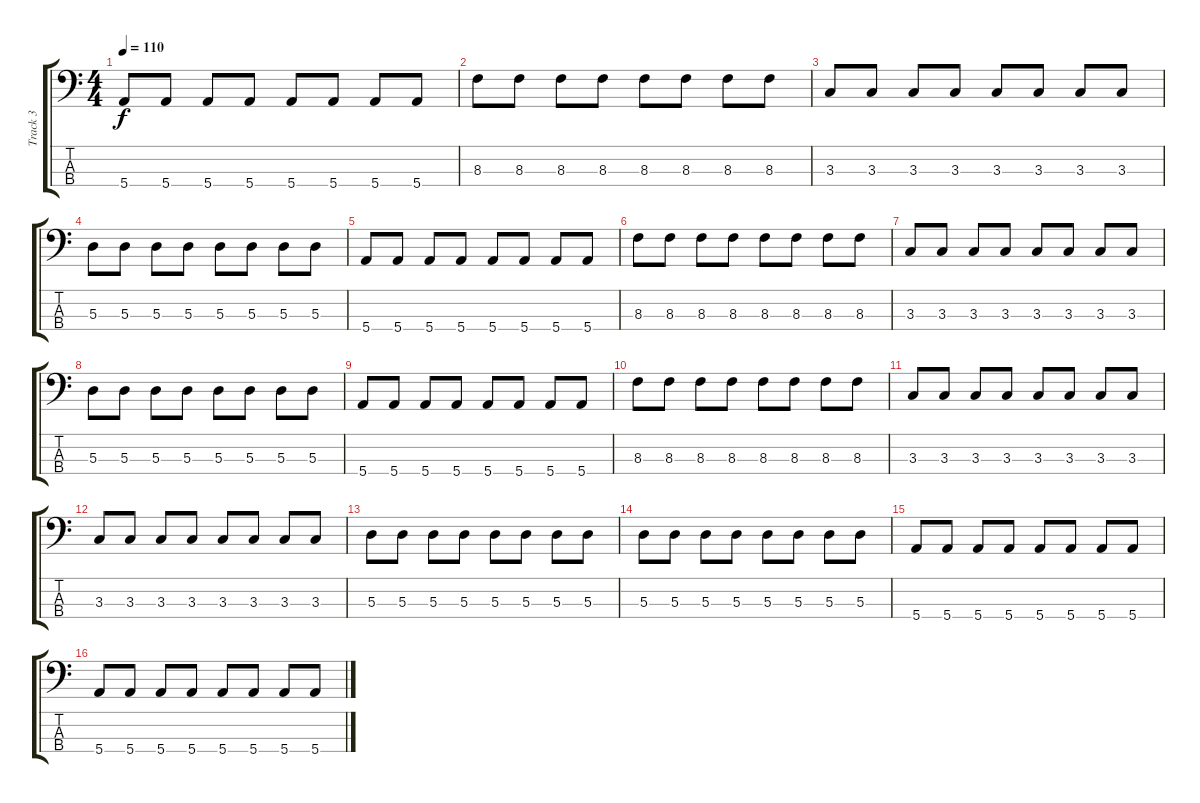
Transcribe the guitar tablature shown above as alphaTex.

\track ("Track 3" "Track 3") {instrument electricbassfinger}
\staff {score tabs}
\tuning (G2 D2 A1 E1) {hide}
\ts (4 4)
\tempo 110
\clef f4
\ks c
5.4.8{dy f} 5.4.8 5.4.8 5.4.8 5.4.8 5.4.8 5.4.8 5.4.8 |
8.3.8 8.3.8 8.3.8 8.3.8 8.3.8 8.3.8 8.3.8 8.3.8 |
3.3.8 3.3.8 3.3.8 3.3.8 3.3.8 3.3.8 3.3.8 3.3.8 |
5.3.8 5.3.8 5.3.8 5.3.8 5.3.8 5.3.8 5.3.8 5.3.8 |
5.4.8 5.4.8 5.4.8 5.4.8 5.4.8 5.4.8 5.4.8 5.4.8 |
8.3.8 8.3.8 8.3.8 8.3.8 8.3.8 8.3.8 8.3.8 8.3.8 |
3.3.8 3.3.8 3.3.8 3.3.8 3.3.8 3.3.8 3.3.8 3.3.8 |
5.3.8 5.3.8 5.3.8 5.3.8 5.3.8 5.3.8 5.3.8 5.3.8 |
5.4.8 5.4.8 5.4.8 5.4.8 5.4.8 5.4.8 5.4.8 5.4.8 |
8.3.8 8.3.8 8.3.8 8.3.8 8.3.8 8.3.8 8.3.8 8.3.8 |
3.3.8 3.3.8 3.3.8 3.3.8 3.3.8 3.3.8 3.3.8 3.3.8 |
3.3.8 3.3.8 3.3.8 3.3.8 3.3.8 3.3.8 3.3.8 3.3.8 |
5.3.8 5.3.8 5.3.8 5.3.8 5.3.8 5.3.8 5.3.8 5.3.8 |
5.3.8 5.3.8 5.3.8 5.3.8 5.3.8 5.3.8 5.3.8 5.3.8 |
5.4.8 5.4.8 5.4.8 5.4.8 5.4.8 5.4.8 5.4.8 5.4.8 |
5.4.8 5.4.8 5.4.8 5.4.8 5.4.8 5.4.8 5.4.8 5.4.8
